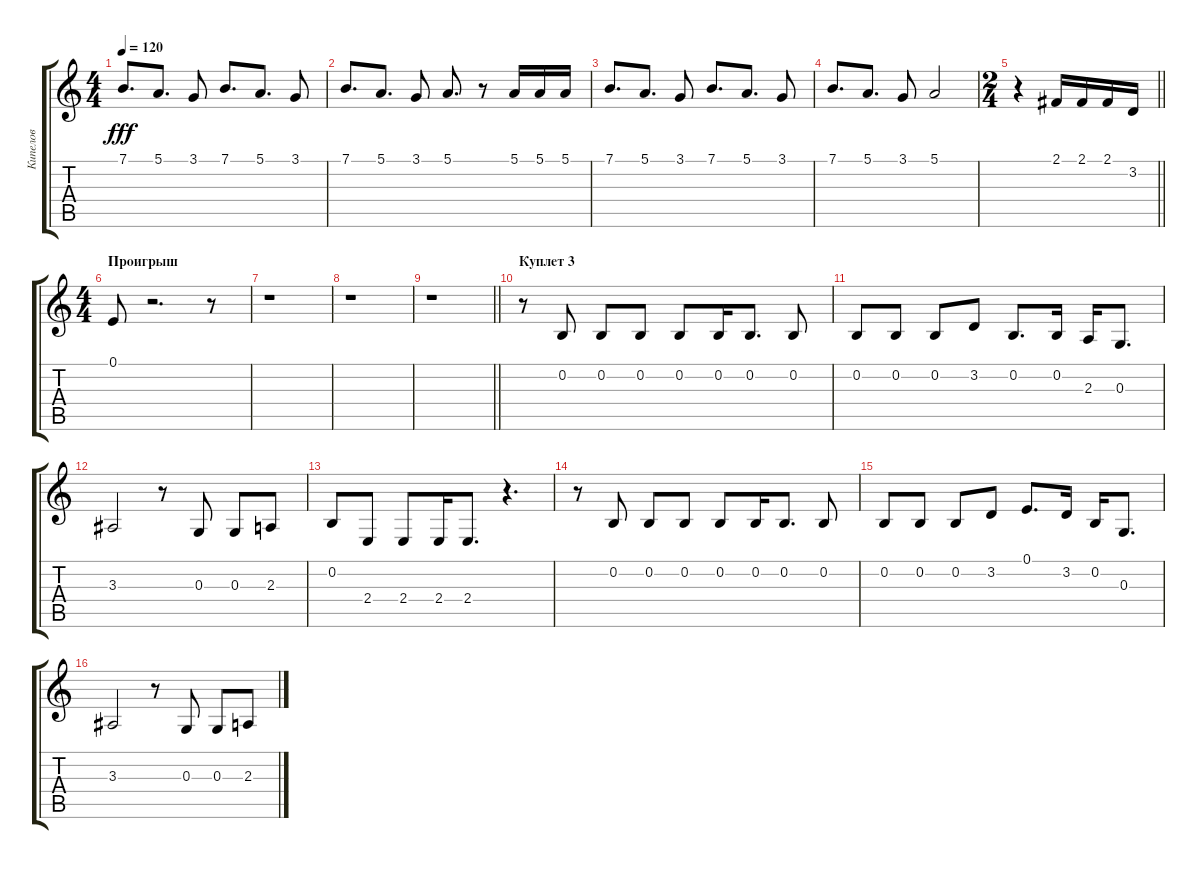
\track ("Кипелов" "Кипелов") {instrument violin}
\staff {score tabs}
\tuning (E4 B3 G3 D3 A2 E2) {hide}
\ts (4 4)
\tempo 120
\clef g2
\ks c
7.1.8{d dy fff} 5.1.8{d} 3.1.8 7.1.8{d} 5.1.8{d} 3.1.8 |
7.1.8{d} 5.1.8{d} 3.1.8 5.1.8{d} r.8 5.1.16 5.1.16 5.1.16 |
7.1.8{d} 5.1.8{d} 3.1.8 7.1.8{d} 5.1.8{d} 3.1.8 |
7.1.8{d} 5.1.8{d} 3.1.8 5.1.2 |
\ts (2 4)
\barLineRight lightlight
r.4 2.1.16 2.1.16 2.1.16 3.2.16 |
\ts (4 4)
\section ("" "Проигрыш")
0.1.8 r.2{d} r.8 |
r.1 |
r.1 |
\barLineRight lightlight
r.1 |
\section ("" "Куплет 3")
r.8 0.2.8 0.2.8 0.2.8 0.2.8 0.2.16 0.2.8{d} 0.2.8 |
0.2.8 0.2.8 0.2.8 3.2.8 0.2.8{d} 0.2.16 2.3.16 0.3.8{d} |
3.3.2 r.8 0.3.8 0.3.8 2.3.8 |
0.2.8 2.4.8 2.4.8 2.4.16 2.4.8{d} r.4{d} |
r.8 0.2.8 0.2.8 0.2.8 0.2.8 0.2.16 0.2.8{d} 0.2.8 |
0.2.8 0.2.8 0.2.8 3.2.8 0.1.8{d} 3.2.16 0.2.16 0.3.8{d} |
3.3.2 r.8 0.3.8 0.3.8 2.3.8
